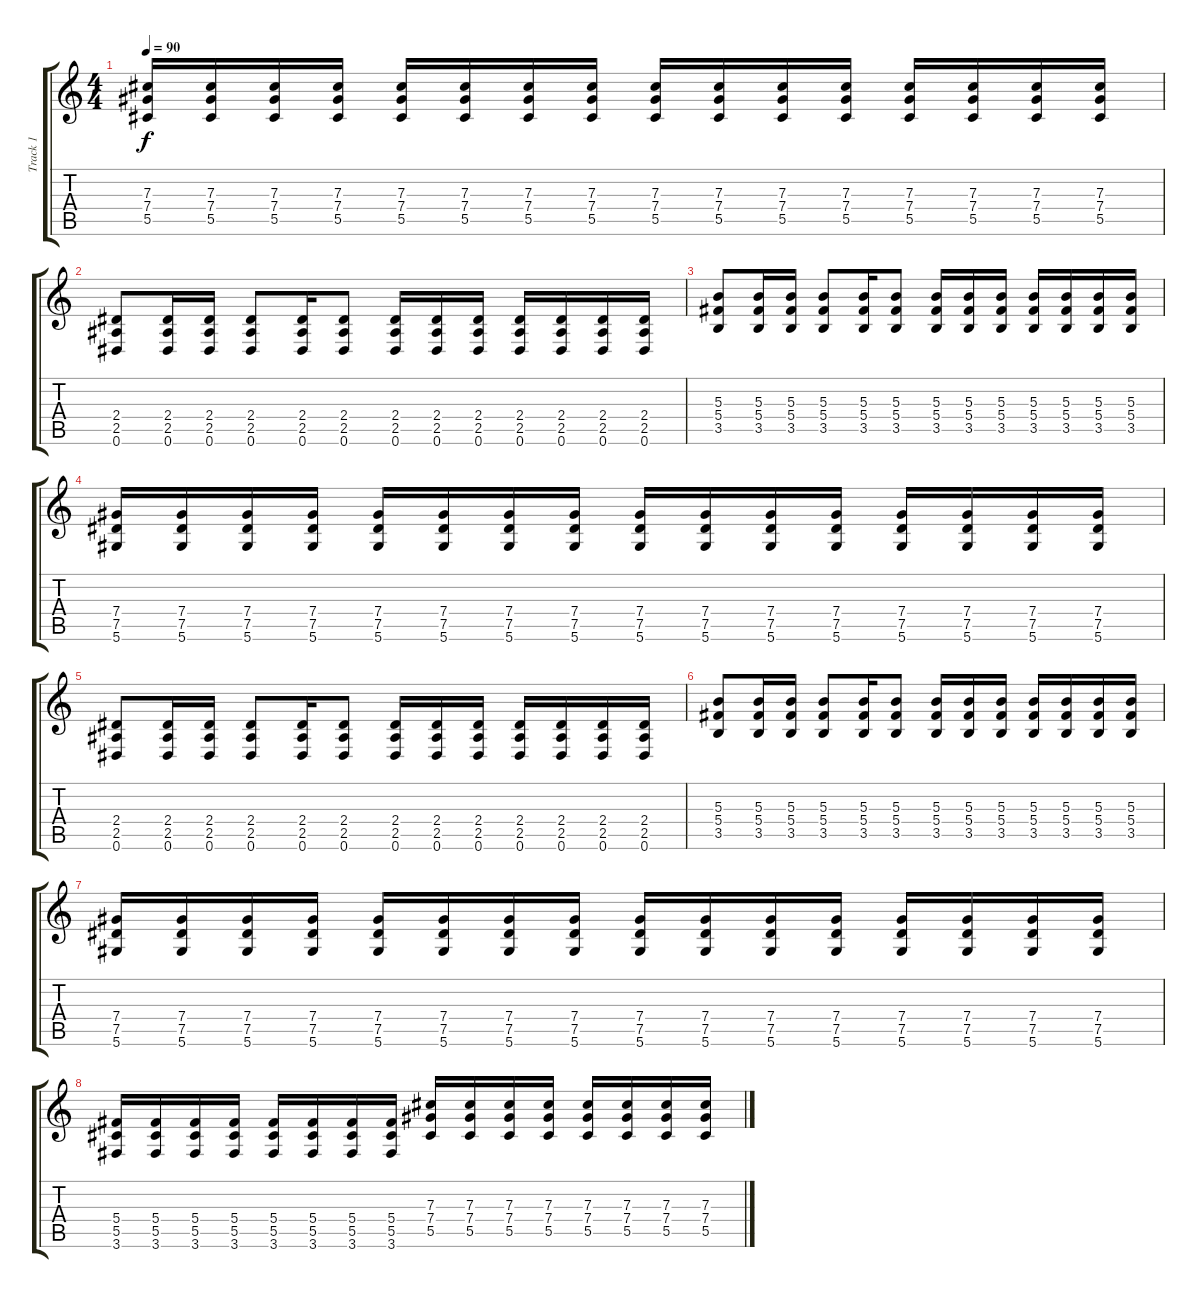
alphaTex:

\track ("Track 1" "Track 1") {instrument electricguitarclean}
\staff {score tabs}
\tuning (Eb4 Bb3 Gb3 Db3 Ab2 Eb2) {hide}
\ts (4 4)
\tempo 90
\clef g2
\ks c
(7.3 7.4 5.5).16{dy f} (7.3 7.4 5.5).16 (7.3 7.4 5.5).16 (7.3 7.4 5.5).16 (7.3 7.4 5.5).16 (7.3 7.4 5.5).16 (7.3 7.4 5.5).16 (7.3 7.4 5.5).16 (7.3 7.4 5.5).16 (7.3 7.4 5.5).16 (7.3 7.4 5.5).16 (7.3 7.4 5.5).16 (7.3 7.4 5.5).16 (7.3 7.4 5.5).16 (7.3 7.4 5.5).16 (7.3 7.4 5.5).16 |
(2.4 2.5 0.6).8 (2.4 2.5 0.6).16 (2.4 2.5 0.6).16 (2.4 2.5 0.6).8 (2.4 2.5 0.6).16 (2.4 2.5 0.6).8 (2.4 2.5 0.6).16 (2.4 2.5 0.6).16 (2.4 2.5 0.6).16 (2.4 2.5 0.6).16 (2.4 2.5 0.6).16 (2.4 2.5 0.6).16 (2.4 2.5 0.6).16 |
(5.3 5.4 3.5).8 (5.3 5.4 3.5).16 (5.3 5.4 3.5).16 (5.3 5.4 3.5).8 (5.3 5.4 3.5).16 (5.3 5.4 3.5).8 (5.3 5.4 3.5).16 (5.3 5.4 3.5).16 (5.3 5.4 3.5).16 (5.3 5.4 3.5).16 (5.3 5.4 3.5).16 (5.3 5.4 3.5).16 (5.3 5.4 3.5).16 |
(7.4 7.5 5.6).16 (7.4 7.5 5.6).16 (7.4 7.5 5.6).16 (7.4 7.5 5.6).16 (7.4 7.5 5.6).16 (7.4 7.5 5.6).16 (7.4 7.5 5.6).16 (7.4 7.5 5.6).16 (7.4 7.5 5.6).16 (7.4 7.5 5.6).16 (7.4 7.5 5.6).16 (7.4 7.5 5.6).16 (7.4 7.5 5.6).16 (7.4 7.5 5.6).16 (7.4 7.5 5.6).16 (7.4 7.5 5.6).16 |
(2.4 2.5 0.6).8 (2.4 2.5 0.6).16 (2.4 2.5 0.6).16 (2.4 2.5 0.6).8 (2.4 2.5 0.6).16 (2.4 2.5 0.6).8 (2.4 2.5 0.6).16 (2.4 2.5 0.6).16 (2.4 2.5 0.6).16 (2.4 2.5 0.6).16 (2.4 2.5 0.6).16 (2.4 2.5 0.6).16 (2.4 2.5 0.6).16 |
(5.3 5.4 3.5).8 (5.3 5.4 3.5).16 (5.3 5.4 3.5).16 (5.3 5.4 3.5).8 (5.3 5.4 3.5).16 (5.3 5.4 3.5).8 (5.3 5.4 3.5).16 (5.3 5.4 3.5).16 (5.3 5.4 3.5).16 (5.3 5.4 3.5).16 (5.3 5.4 3.5).16 (5.3 5.4 3.5).16 (5.3 5.4 3.5).16 |
(7.4 7.5 5.6).16 (7.4 7.5 5.6).16 (7.4 7.5 5.6).16 (7.4 7.5 5.6).16 (7.4 7.5 5.6).16 (7.4 7.5 5.6).16 (7.4 7.5 5.6).16 (7.4 7.5 5.6).16 (7.4 7.5 5.6).16 (7.4 7.5 5.6).16 (7.4 7.5 5.6).16 (7.4 7.5 5.6).16 (7.4 7.5 5.6).16 (7.4 7.5 5.6).16 (7.4 7.5 5.6).16 (7.4 7.5 5.6).16 |
(5.4 5.5 3.6).16 (5.4 5.5 3.6).16 (5.4 5.5 3.6).16 (5.4 5.5 3.6).16 (5.4 5.5 3.6).16 (5.4 5.5 3.6).16 (5.4 5.5 3.6).16 (5.4 5.5 3.6).16 (7.3 7.4 5.5).16 (7.3 7.4 5.5).16 (7.3 7.4 5.5).16 (7.3 7.4 5.5).16 (7.3 7.4 5.5).16 (7.3 7.4 5.5).16 (7.3 7.4 5.5).16 (7.3 7.4 5.5).16
